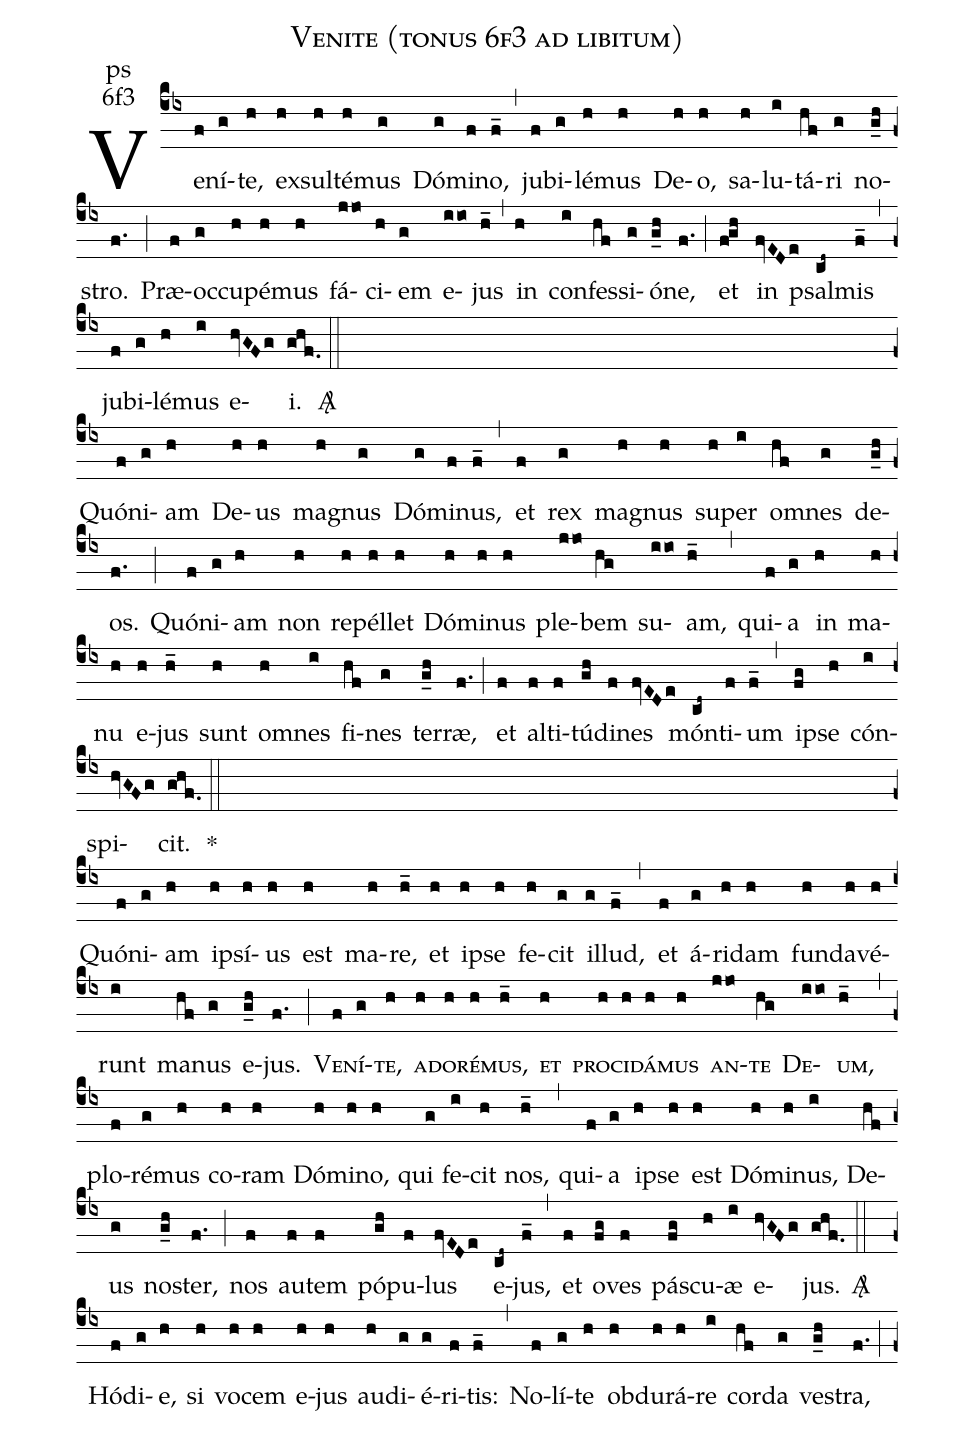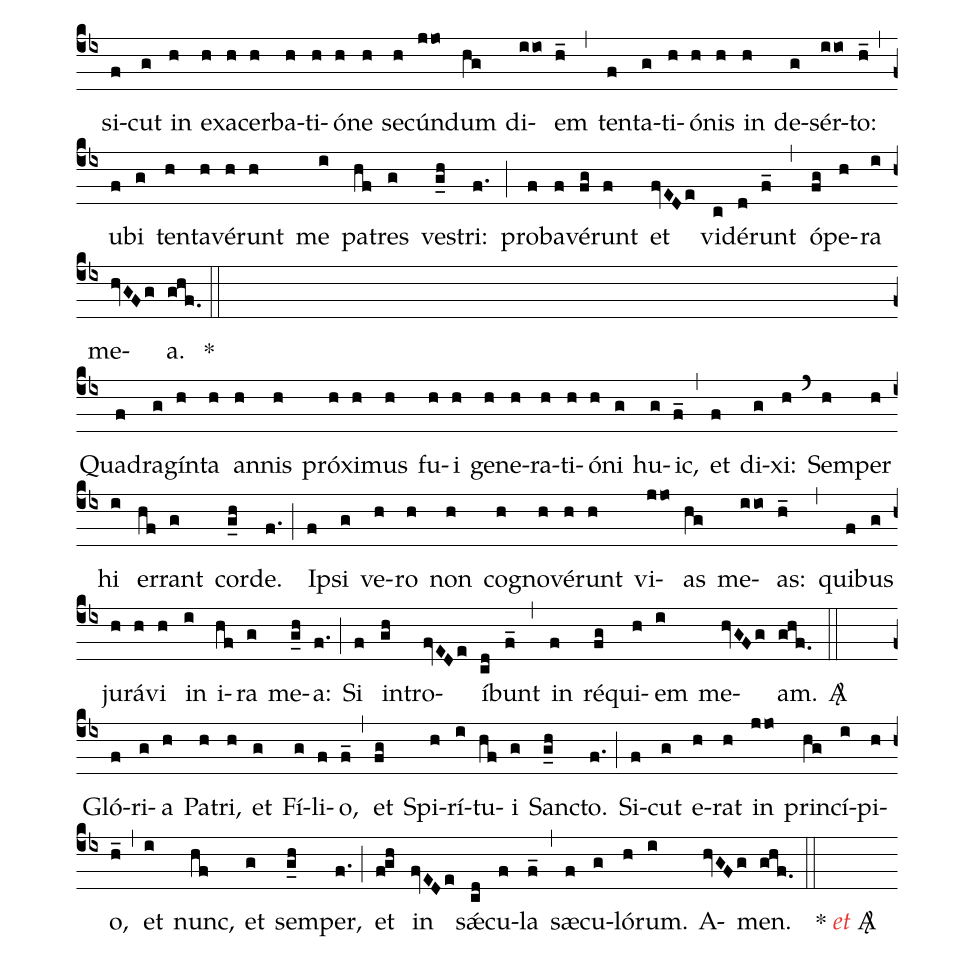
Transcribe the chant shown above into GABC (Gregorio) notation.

name:Venite (tonus 6f3 ad libitum);
office-part:ps;
mode:6f3;
%%
(cb4) Ve(f)ní(g)te,(h) ex(h)sul(h)té(h)mus(g) Dó(g)mi(f)no,(f_) (,) ju(f)bi(g)lé(h)mus(h) De(h)o,(h) sa(h)lu(i)tá(hf)ri(g) no(g_h)stro.(f.) (;) Præ(f)oc(g)cu(h)pé(h)mus(h) fá(jjo)ci(h)em(g) e(iio)jus(h_) (,) in(h) con(i)fes(hf)si(g)ó(g_h)ne,(f.) (;) et(fgh) in(fvEDe) psal(cd~)mis(f_) (,) ju(f)bi(g)lé(h)mus(i) e(hvGFg)i.(ghf.)
<sp>A/</sp>(::) (Z)

Quó(f)ni(g)am(h) De(h)us(h) ma(h)gnus(g) Dó(g)mi(f)nus,(f_) (,) et(f) rex(g) ma(h)gnus(h) su(h)per(i) om(hf)nes(g) de(g_h)os.(f.) (;) Quó(f)ni(g)am(h) non(h) re(h)pél(h)let(h) Dó(h)mi(h)nus(h) ple(jjo)bem(hg) su(iio)am,(h_) (,) qui(f)a(g) in(h) ma(h)nu(h) e(h)jus(h_) sunt(h) om(h)nes(i) fi(hf)nes(g) ter(g_h)ræ,(f.) (;) et(f) al(f)ti(f)tú(gh)di(f)nes(fvEDe) món(cd~)ti(f)um(f_) (,) i(fg)pse(h) cón(i)spi(hvGFg)cit.(ghf.) <sp>*</sp>(::) (Z)

Quó(f)ni(g)am(h) i(h)psí(h)us(h) est(h) ma(h)re,(h_) et(h) i(h)pse(h) fe(h)cit(g) il(g)lud,(f_) (,) et(f) á(g)ri(h)dam(h) fun(h)da(h)vé(h)runt(i) ma(hf)nus(g) e(g_h)jus.(f.)    (;)<sc>Ve(f)ní(g)te,(h) a(h)do(h)ré(h)mus,(h_)
et(h) pro(h)ci(h)dá(h)mus(h)
an(jjo)te(hg) De(iio)um,</sc>(h_) (,) plo(f)ré(g)mus(h) co(h)ram(h) Dó(h)mi(h)no,(h) qui(g) fe(i)cit(h) nos,(h_) (,) qui(f)a(g) i(h)pse(h) est(h) Dó(h)mi(h)nus,(i) De(hf)us(g) no(g_h)ster,(f.) (;) nos(f) au(f)tem(f) pó(gh)pu(f)lus(fvEDe) e(cd~)jus,(f_) (,) et(f) o(fg)ves(f) pá(fg)scu(h)æ(i) e(hvGFg)jus.(ghf.)
<sp>A/</sp>(::) (Z)

Hó(f)di(g)e,(h) si(h) vo(h)cem(h) e(h)jus(h) au(h)di(g)é(g)ri(f)tis:(f_) (,) No(f)lí(g)te(h) ob(h)du(h)rá(h)re(i) cor(hf)da(g) ve(g_h)stra,(f.) (;) si(f)cut(g) in(h) e(h)xa(h)cer(h)ba(h)ti(h)ó(h)ne(h) se(h)cún(jjo)dum(hg) di(iio)em(h_) (,) ten(f)ta(g)ti(h)ó(h)nis(h) in(h) de(g)sér(iio)to:(h_) (,) u(f)bi(g) ten(h)ta(h)vé(h)runt(h) me(i) pa(hf)tres(g) ve(g_h)stri:(f.) (;) pro(f)ba(f)vé(fg)runt(f) et(fvEDe) vi(c)dé(d)runt(f_) (,) ó(fg)pe(h)ra(i) me(hvGFg)a.(ghf.) <sp>*</sp>(::) (Z)

Qua(f)dra(g)gín(h)ta(h) an(h)nis(h) pró(h)xi(h)mus(h) fu(h)i(h) ge(h)ne(h)ra(h)ti(h)ó(h)ni(g) hu(g)ic,(f_) (,) et(f) di(g)xi:(h) (`) Sem(h)per(h) hi(i) er(hf)rant(g) cor(g_h)de.(f.) (;) I(f)psi(g) ve(h)ro(h) non(h) co(h)gno(h)vé(h)runt(h) vi(jjo)as(hg) me(iio)as:(h_) (,) qui(f)bus(g) ju(h)rá(h)vi(h) in(i) i(hf)ra(g) me(g_h)a:(f.) (;) Si(f) in(gh)tro(fvEDe)í(cd)bunt(f_) (,) in(f) ré(fg)qui(h)em(i) me(hvGFg)am.(ghf.)
<sp>A/</sp>(::) (Z)

Gló(f)ri(g)a(h) Pa(h)tri,(h) et(g) Fí(g)li(f)o,(f_) (,) et(fg) Spi(h)rí(i)tu(hf)i(g) San(g_h)cto.(f.) (;) Si(f)cut(g) e(h)rat(h) in(jjo) prin(hg)cí(i)pi(h)o,(h_) (,) et(i) nunc,(hf) et(g) sem(g_h)per,(f.) (;) et(fgh) in(fvEDe) sǽ(cd)cu(f)la(f_) (,) sæ(f)cu(g)ló(h)rum.(i) A(hvGFg)men.(ghf.) (::)
<sp>*</sp> <c><i>et</i></c> <sp>A/</sp>( )
